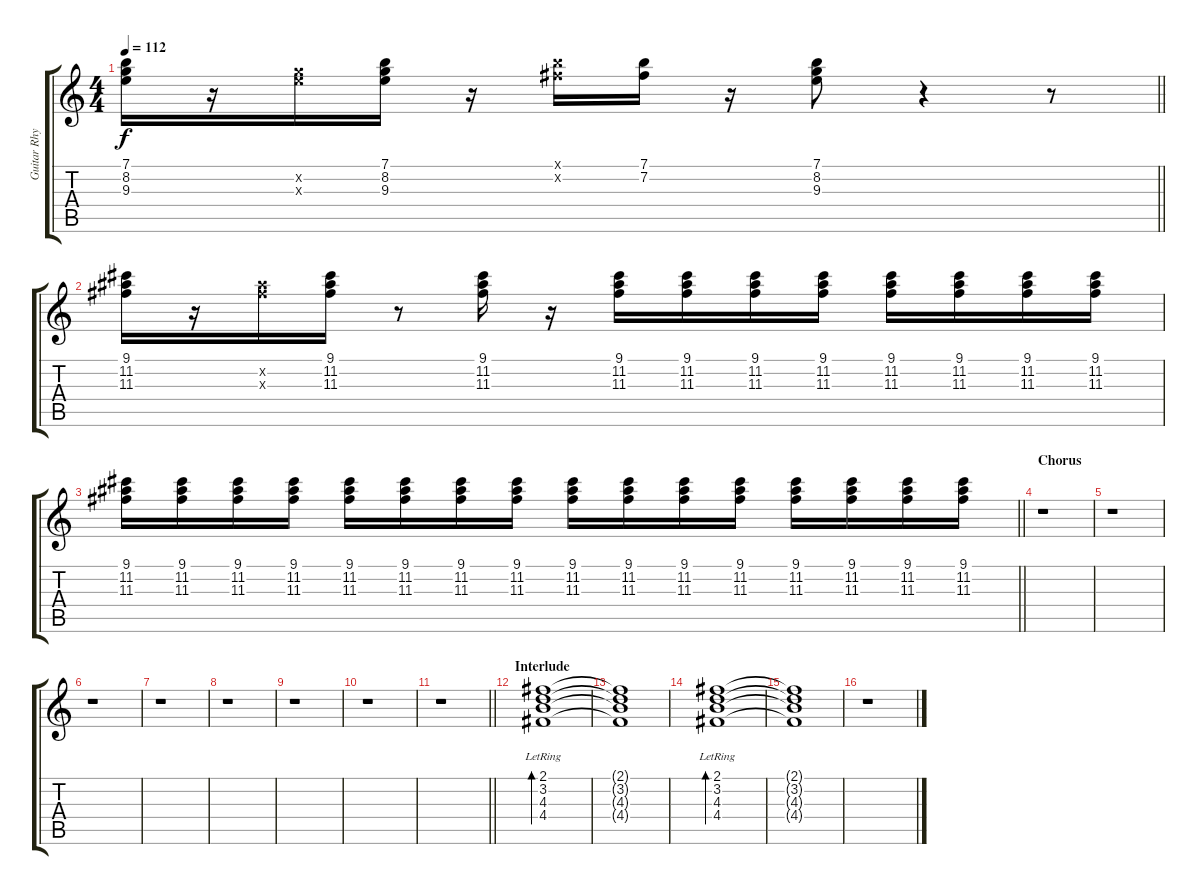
\track ("Guitar Rhytem" "Guitar Rhy") {instrument electricguitarclean}
\staff {score tabs}
\tuning (E4 B3 G3 D3 A2 E2) {hide}
\ts (4 4)
\tempo 112
\clef g2
\barLineRight lightlight
\ks c
(7.1 8.2 9.3).16{dy f} r.16 (8.2{x} 9.3{x}).16 (7.1 8.2 9.3).16 r.16 (7.1{x} 7.2{x}).16 (7.1 7.2).16 r.16 (7.1 8.2 9.3).8 r.4 r.8 |
(9.1 11.2 11.3).16 r.16 (11.2{x} 11.3{x}).16 (9.1 11.2 11.3).16 r.8 (9.1 11.2 11.3).16 r.16 (9.1 11.2 11.3).16 (9.1 11.2 11.3).16 (9.1 11.2 11.3).16 (9.1 11.2 11.3).16 (9.1 11.2 11.3).16 (9.1 11.2 11.3).16 (9.1 11.2 11.3).16 (9.1 11.2 11.3).16 |
\barLineRight lightlight
(9.1 11.2 11.3).16 (9.1 11.2 11.3).16 (9.1 11.2 11.3).16 (9.1 11.2 11.3).16 (9.1 11.2 11.3).16 (9.1 11.2 11.3).16 (9.1 11.2 11.3).16 (9.1 11.2 11.3).16 (9.1 11.2 11.3).16 (9.1 11.2 11.3).16 (9.1 11.2 11.3).16 (9.1 11.2 11.3).16 (9.1 11.2 11.3).16 (9.1 11.2 11.3).16 (9.1 11.2 11.3).16 (9.1 11.2 11.3).16 |
\section ("" "Chorus")
r.1 |
r.1 |
r.1 |
r.1 |
r.1 |
r.1 |
r.1 |
\barLineRight lightlight
r.1 |
\section ("" "Interlude")
(2.1{lr} 3.2{lr} 4.3{lr} 4.4{lr}).1{bd 240 instrument electricguitarclean} |
(2.1{t} 3.2{t} 4.3{t} 4.4{t}).1 |
(2.1{lr} 3.2{lr} 4.3{lr} 4.4{lr}).1{bd 240} |
(2.1{t} 3.2{t} 4.3{t} 4.4{t}).1 |
r.1
